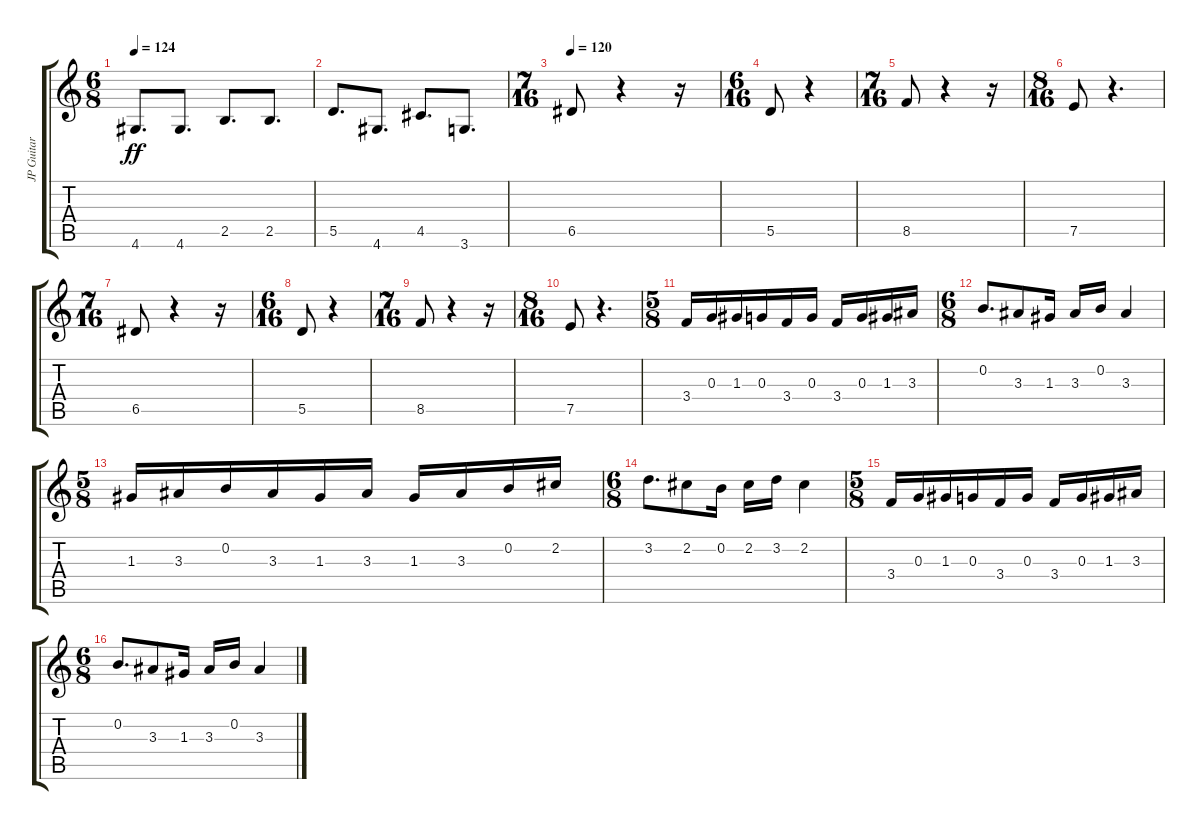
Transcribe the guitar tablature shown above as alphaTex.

\track ("JP Guitar 1" "JP Guitar ") {instrument distortionguitar}
\staff {score tabs}
\tuning (E4 B3 G3 D3 A2 E2) {hide}
\ts (6 8)
\tempo 124
\clef g2
\ks c
4.6.8{d dy ff} 4.6.8{d} 2.5.8{d} 2.5.8{d} |
5.5.8{d} 4.6.8{d} 4.5.8{d} 3.6.8{d} |
\ts (7 16)
\tempo 120
6.5.8 r.4 r.16 |
\ts (6 16)
5.5.8 r.4 |
\ts (7 16)
8.5.8 r.4 r.16 |
\ts (8 16)
7.5.8 r.4{d} |
\ts (7 16)
6.5.8 r.4 r.16 |
\ts (6 16)
5.5.8 r.4 |
\ts (7 16)
8.5.8 r.4 r.16 |
\ts (8 16)
7.5.8 r.4{d} |
\ts (5 8)
3.4.16 0.3.16 1.3.16 0.3.16 3.4.16 0.3.16 3.4.16 0.3.16 1.3.16 3.3.16 |
\ts (6 8)
0.2.8{d} 3.3.8 1.3.16 3.3.16 0.2.16 3.3.4 |
\ts (5 8)
1.3.16 3.3.16 0.2.16 3.3.16 1.3.16 3.3.16 1.3.16 3.3.16 0.2.16 2.2.16 |
\ts (6 8)
3.2.8{d} 2.2.8 0.2.16 2.2.16 3.2.16 2.2.4 |
\ts (5 8)
3.4.16 0.3.16 1.3.16 0.3.16 3.4.16 0.3.16 3.4.16 0.3.16 1.3.16 3.3.16 |
\ts (6 8)
0.2.8{d} 3.3.8 1.3.16 3.3.16 0.2.16 3.3.4
